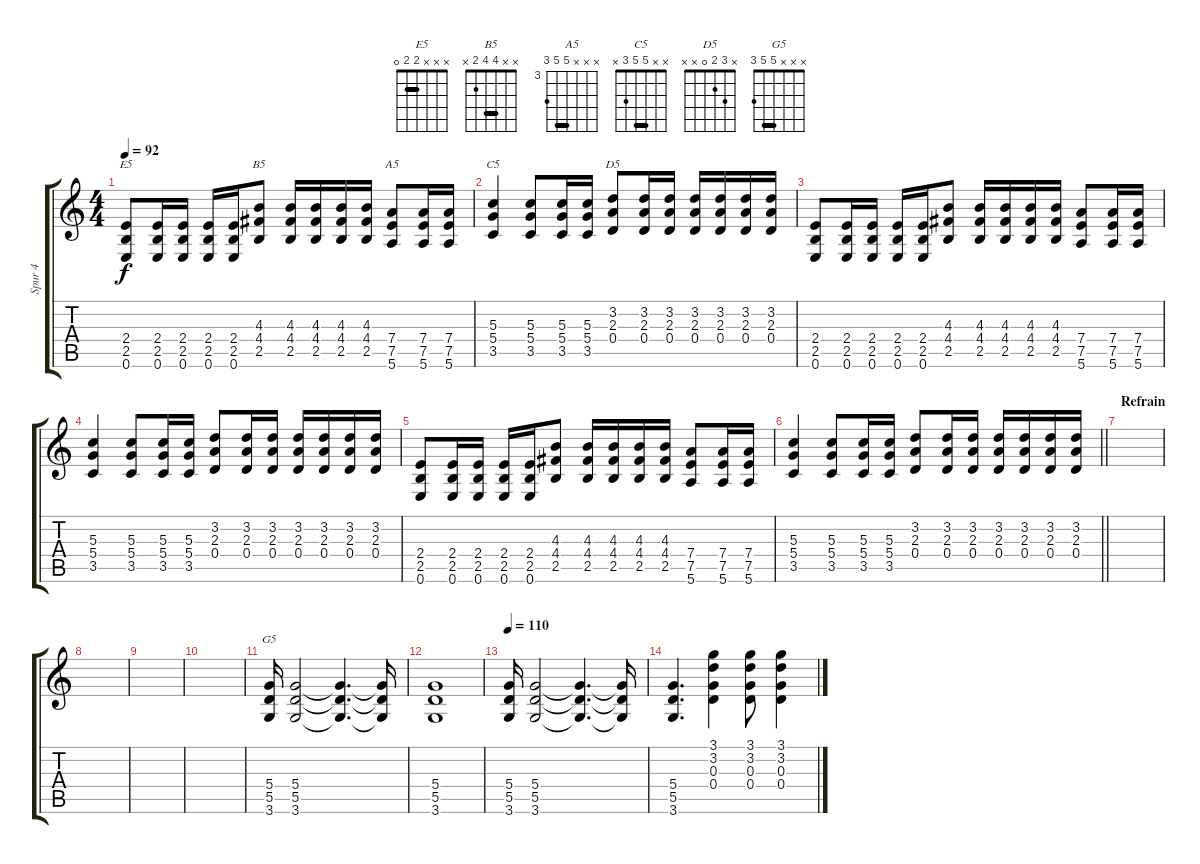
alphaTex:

\track ("Spur 4" "Spur 4") {mute instrument distortionguitar}
\staff {score tabs}
\tuning (E4 B3 G3 D3 A2 E2) {hide}
\chord ("E5" x x x 2 2 0) {barre 2}
\chord ("B5" x x 4 4 2 x) {barre 4}
\chord ("A5" x x x 7 7 5) {firstfret 3 barre 7}
\chord ("C5" x x 5 5 3 x) {barre 5}
\chord ("D5" x 3 2 0 x x)
\chord ("G5" x x x 5 5 3) {barre 5}
\ts (4 4)
\tempo 92
\clef g2
\ks c
(2.4 2.5 0.6).8{ch "E5" dy f} (2.4 2.5 0.6).16 (2.4 2.5 0.6).16 (2.4 2.5 0.6).16 (2.4 2.5 0.6).16 (4.3 4.4 2.5).8{ch "B5"} (4.3 4.4 2.5).16 (4.3 4.4 2.5).16 (4.3 4.4 2.5).16 (4.3 4.4 2.5).16 (7.4 7.5 5.6).8{ch "A5"} (7.4 7.5 5.6).16 (7.4 7.5 5.6).16 |
(5.3 5.4 3.5).4{ch "C5"} (5.3 5.4 3.5).8 (5.3 5.4 3.5).16 (5.3 5.4 3.5).16 (3.2 2.3 0.4).8{ch "D5"} (3.2 2.3 0.4).16 (3.2 2.3 0.4).16 (3.2 2.3 0.4).16 (3.2 2.3 0.4).16 (3.2 2.3 0.4).16 (3.2 2.3 0.4).16 |
(2.4 2.5 0.6).8 (2.4 2.5 0.6).16 (2.4 2.5 0.6).16 (2.4 2.5 0.6).16 (2.4 2.5 0.6).16 (4.3 4.4 2.5).8 (4.3 4.4 2.5).16 (4.3 4.4 2.5).16 (4.3 4.4 2.5).16 (4.3 4.4 2.5).16 (7.4 7.5 5.6).8 (7.4 7.5 5.6).16 (7.4 7.5 5.6).16 |
(5.3 5.4 3.5).4 (5.3 5.4 3.5).8 (5.3 5.4 3.5).16 (5.3 5.4 3.5).16 (3.2 2.3 0.4).8 (3.2 2.3 0.4).16 (3.2 2.3 0.4).16 (3.2 2.3 0.4).16 (3.2 2.3 0.4).16 (3.2 2.3 0.4).16 (3.2 2.3 0.4).16 |
(2.4 2.5 0.6).8 (2.4 2.5 0.6).16 (2.4 2.5 0.6).16 (2.4 2.5 0.6).16 (2.4 2.5 0.6).16 (4.3 4.4 2.5).8 (4.3 4.4 2.5).16 (4.3 4.4 2.5).16 (4.3 4.4 2.5).16 (4.3 4.4 2.5).16 (7.4 7.5 5.6).8 (7.4 7.5 5.6).16 (7.4 7.5 5.6).16 |
\barLineRight lightlight
(5.3 5.4 3.5).4 (5.3 5.4 3.5).8 (5.3 5.4 3.5).16 (5.3 5.4 3.5).16 (3.2 2.3 0.4).8 (3.2 2.3 0.4).16 (3.2 2.3 0.4).16 (3.2 2.3 0.4).16 (3.2 2.3 0.4).16 (3.2 2.3 0.4).16 (3.2 2.3 0.4).16 |
\section ("" "Refrain")
|
|
|
|
(5.4 5.5 3.6).16{ch "G5"} (5.4 5.5 3.6).2 (5.4{t} 5.5{t} 3.6{t}).4{d} (5.4{t} 5.5{t} 3.6{t}).16 |
(5.4 5.5 3.6).1 |
\tempo 110
(5.4 5.5 3.6).16 (5.4 5.5 3.6).2 (5.4{t} 5.5{t} 3.6{t}).4{d} (5.4{t} 5.5{t} 3.6{t}).16 |
(5.4 5.5 3.6).4{d} (3.1 3.2 0.3 0.4).4 (3.1 3.2 0.3 0.4).8 (3.1 3.2 0.3 0.4).4
